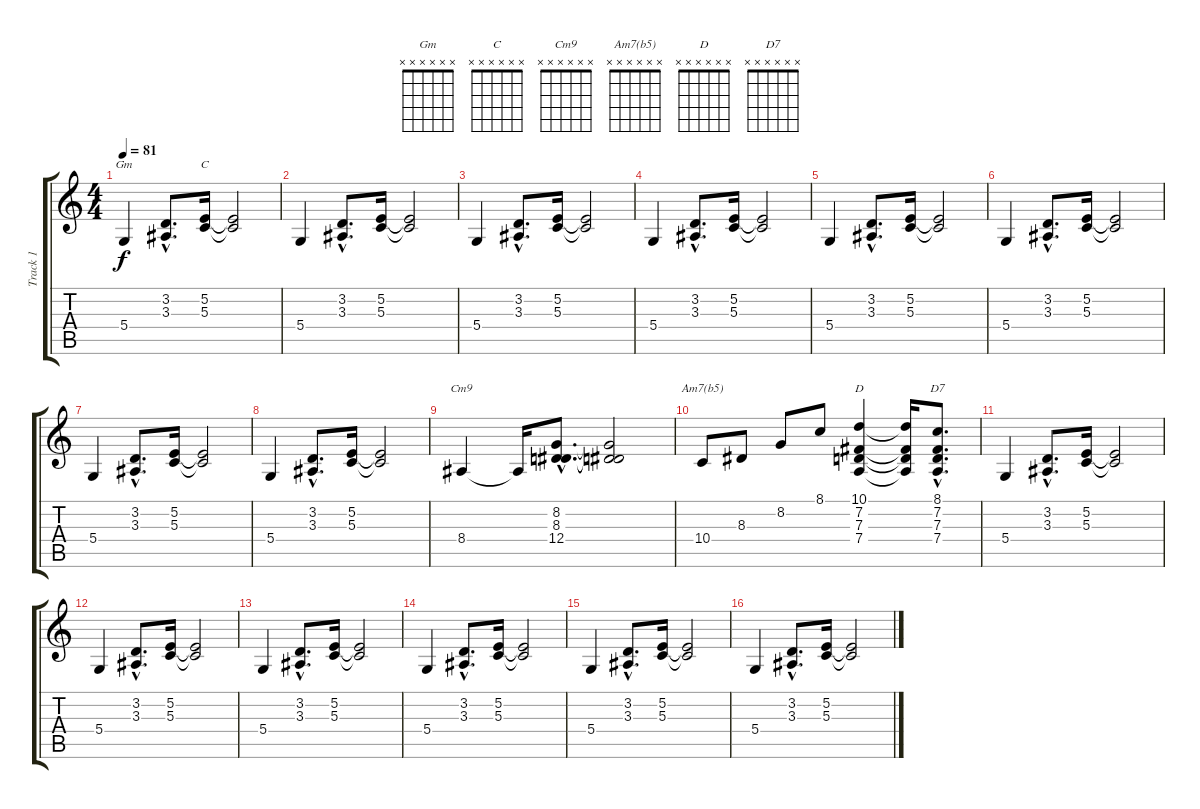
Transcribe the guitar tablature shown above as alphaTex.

\track ("Track 1" "Track 1") {instrument vibraphone}
\staff {score tabs}
\tuning (E4 B3 G3 D3 A2 E2) {hide}
\chord ("Gm" x x x x x x)
\chord ("C" x x x x x x)
\chord ("Cm9" x x x x x x)
\chord ("Am7(b5)" x x x x x x)
\chord ("D" x x x x x x)
\chord ("D7" x x x x x x)
\ts (4 4)
\tempo 81
\clef g2
\ks c
5.4.4{ch "Gm" dy f instrument vibraphone} (3.2{hac} 3.3{hac}).8{d} (5.2 5.3).16{ch "C"} (5.2{t} 5.3{t}).2 |
5.4.4 (3.2{hac} 3.3{hac}).8{d} (5.2 5.3).16 (5.2{t} 5.3{t}).2 |
5.4.4 (3.2{hac} 3.3{hac}).8{d} (5.2 5.3).16 (5.2{t} 5.3{t}).2 |
5.4.4 (3.2{hac} 3.3{hac}).8{d} (5.2 5.3).16 (5.2{t} 5.3{t}).2 |
5.4.4 (3.2{hac} 3.3{hac}).8{d} (5.2 5.3).16 (5.2{t} 5.3{t}).2 |
5.4.4 (3.2{hac} 3.3{hac}).8{d} (5.2 5.3).16 (5.2{t} 5.3{t}).2 |
5.4.4 (3.2{hac} 3.3{hac}).8{d} (5.2 5.3).16 (5.2{t} 5.3{t}).2 |
5.4.4 (3.2{hac} 3.3{hac}).8{d} (5.2 5.3).16 (5.2{t} 5.3{t}).2 |
8.4.4{ch "Cm9"} 8.4{t}.16 (8.2{hac} 8.3{hac} 12.4{hac}).8{d} (8.2{t} 8.3{t} 12.4{t}).2 |
10.4.8{ch "Am7(b5)"} 8.3.8 8.2.8 8.1.8 (10.1 7.2 7.3 7.4).4{ch "D"} (10.1{t} 7.2{t} 7.3{t} 7.4{t}).16 (8.1{hac} 7.2{hac} 7.3{hac} 7.4{hac}).8{d ch "D7"} |
5.4.4 (3.2{hac} 3.3{hac}).8{d} (5.2 5.3).16 (5.2{t} 5.3{t}).2 |
5.4.4 (3.2{hac} 3.3{hac}).8{d} (5.2 5.3).16 (5.2{t} 5.3{t}).2 |
5.4.4 (3.2{hac} 3.3{hac}).8{d} (5.2 5.3).16 (5.2{t} 5.3{t}).2 |
5.4.4 (3.2{hac} 3.3{hac}).8{d} (5.2 5.3).16 (5.2{t} 5.3{t}).2 |
5.4.4 (3.2{hac} 3.3{hac}).8{d} (5.2 5.3).16 (5.2{t} 5.3{t}).2 |
5.4.4 (3.2{hac} 3.3{hac}).8{d} (5.2 5.3).16 (5.2{t} 5.3{t}).2
